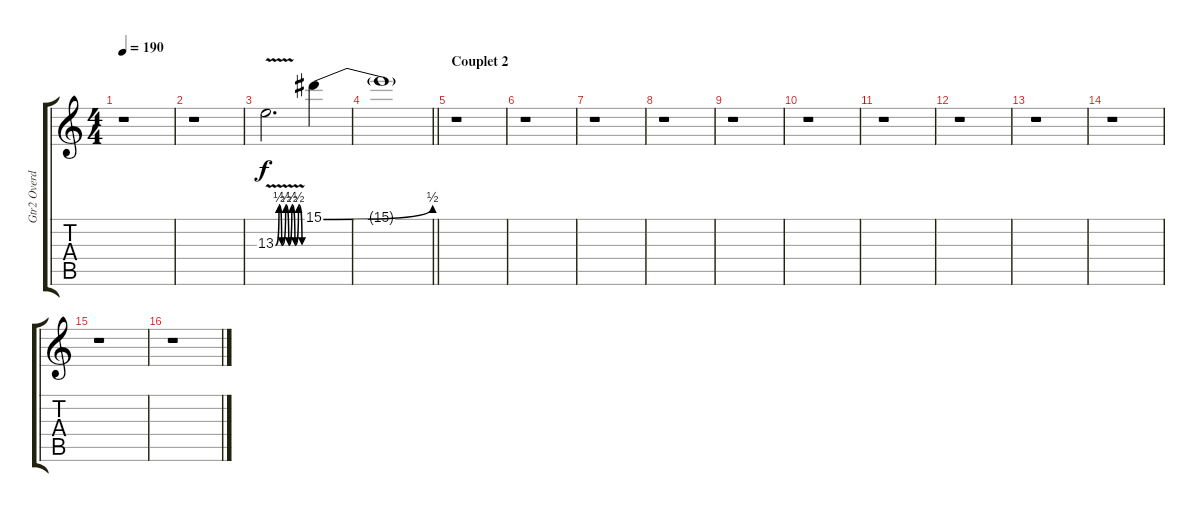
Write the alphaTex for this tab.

\track ("Gtr2 Overdub" "Gtr2 Overd") {instrument distortionguitar}
\staff {score tabs}
\tuning (C4 G3 Eb3 Bb2 F2 C2) {hide}
\ts (4 4)
\tempo 190
\clef g2
\ks c
r.1{dy f} |
r.1 |
13.3{be (custom 0 0 8 2 14 0 23 2 30 0 37 2 44 0 52 2 60 0) v}.2{d} 15.1{be (bend 0 0 60 2)}.4 |
\barLineRight lightlight
15.1{t}.1 |
\section ("" "Couplet 2")
r.1 |
r.1 |
r.1 |
r.1 |
r.1 |
r.1 |
r.1 |
r.1 |
r.1 |
r.1 |
r.1 |
r.1
